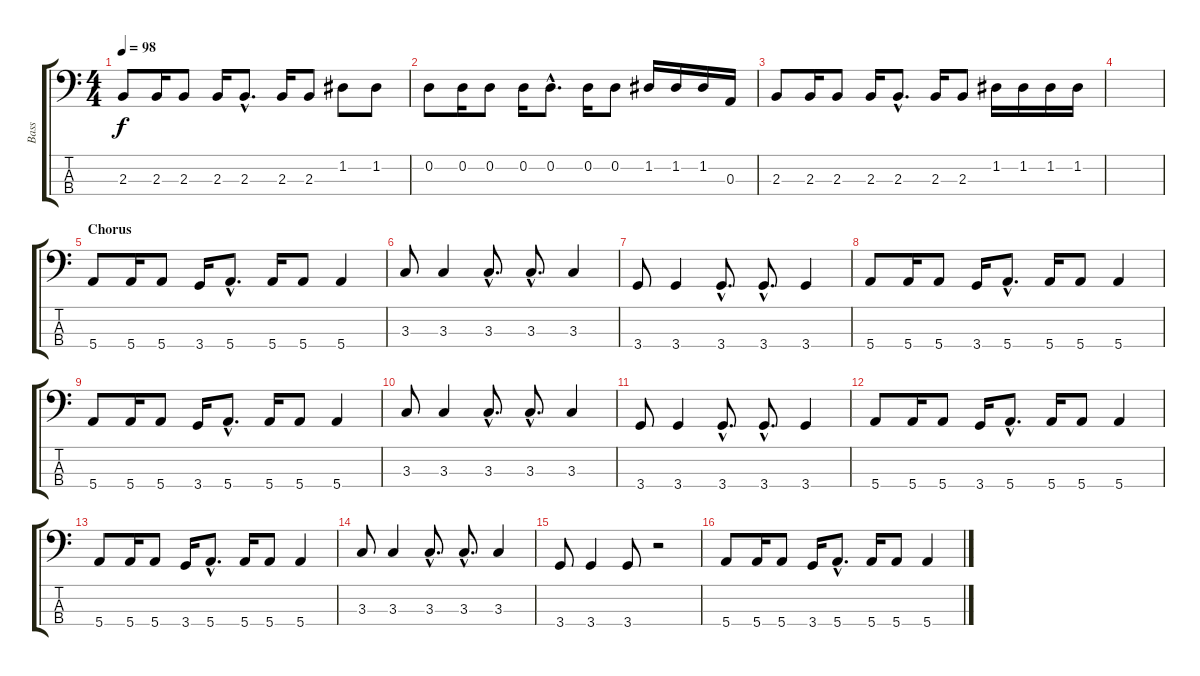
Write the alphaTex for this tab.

\track ("Bass" "Bass") {instrument electricbassfinger}
\staff {score tabs}
\tuning (G2 D2 A1 E1) {hide}
\ts (4 4)
\tempo 98
\clef f4
\ks c
2.3.8{dy f} 2.3.16 2.3.8 2.3.16 2.3{hac}.8{d} 2.3.16 2.3.8 1.2.8 1.2.8 |
0.2.8 0.2.16 0.2.8 0.2.16 0.2{hac}.8{d} 0.2.16 0.2.8 1.2.16 1.2.16 1.2.16 0.3.16 |
2.3.8 2.3.16 2.3.8 2.3.16 2.3{hac}.8{d} 2.3.16 2.3.8 1.2.16 1.2.16 1.2.16 1.2.16 |
|
\section ("" "Chorus")
5.4.8{instrument electricbassfinger} 5.4.16 5.4.8 3.4.16 5.4{hac}.8{d} 5.4.16 5.4.8 5.4.4 |
3.3.8 3.3.4 3.3{hac}.8{d} 3.3{hac}.8{d} 3.3.4 |
3.4.8 3.4.4 3.4{hac}.8{d} 3.4{hac}.8{d} 3.4.4 |
5.4.8 5.4.16 5.4.8 3.4.16 5.4{hac}.8{d} 5.4.16 5.4.8 5.4.4 |
5.4.8{instrument electricbassfinger} 5.4.16 5.4.8 3.4.16 5.4{hac}.8{d} 5.4.16 5.4.8 5.4.4 |
3.3.8 3.3.4 3.3{hac}.8{d} 3.3{hac}.8{d} 3.3.4 |
3.4.8 3.4.4 3.4{hac}.8{d} 3.4{hac}.8{d} 3.4.4 |
5.4.8 5.4.16 5.4.8 3.4.16 5.4{hac}.8{d} 5.4.16 5.4.8 5.4.4 |
5.4.8{instrument electricbassfinger} 5.4.16 5.4.8 3.4.16 5.4{hac}.8{d} 5.4.16 5.4.8 5.4.4 |
3.3.8 3.3.4 3.3{hac}.8{d} 3.3{hac}.8{d} 3.3.4 |
3.4.8 3.4.4 3.4.8 r.2 |
5.4.8{instrument electricbassfinger} 5.4.16 5.4.8 3.4.16 5.4{hac}.8{d} 5.4.16 5.4.8 5.4.4
